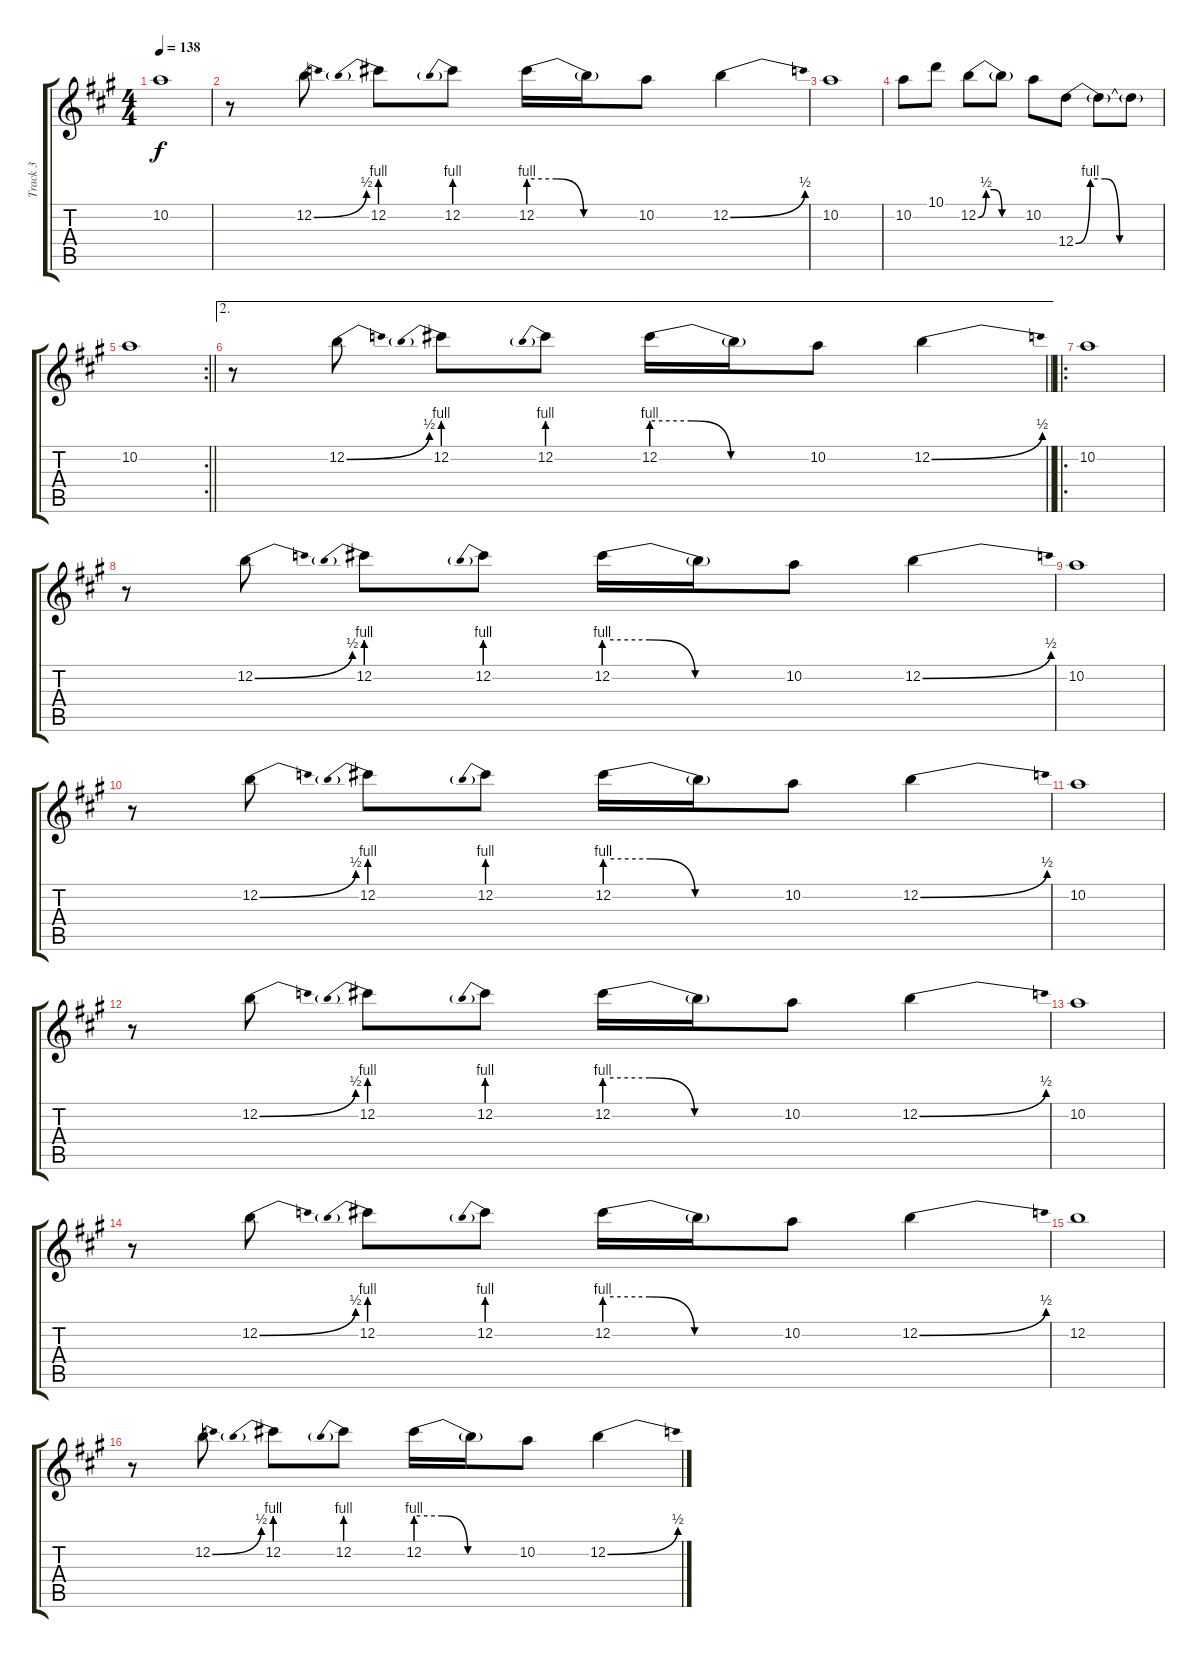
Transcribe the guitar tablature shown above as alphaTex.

\track ("Track 3" "Track 3") {instrument electricguitarjazz}
\staff {score tabs}
\tuning (E4 B3 G3 D3 A2 E2) {hide}
\ts (4 4)
\tempo 138
\clef g2
\ks a
10.2.1{dy f} |
r.8 12.2{be (bend 0 0 60 2)}.8 12.2{be (prebend 0 4 60 4)}.8 12.2{be (prebend 0 4 60 4)}.8 12.2{be (custom 0 4 15 4 30 0 60 0)}.16 12.2{t}.16 10.2.8 12.2{be (bend 0 0 60 2)}.4 |
10.2.1 |
10.2.8 10.1.8 12.2{be (custom 0 0 10 2 20 2 30 0 60 0)}.8 12.2{t}.8 10.2.8 12.4{be (custom 0 0 10 4 20 4 30 0 60 0)}.8 12.4{t}.8 12.4{t}.8 |
\rc 2
\barLineRight lightlight
10.2.1 |
\ae 2
\barLineRight lightlight
r.8 12.2{be (bend 0 0 60 2)}.8 12.2{be (prebend 0 4 60 4)}.8 12.2{be (prebend 0 4 60 4)}.8 12.2{be (custom 0 4 15 4 30 0 60 0)}.16 12.2{t}.16 10.2.8 12.2{be (bend 0 0 60 2)}.4 |
\ro
10.2.1 |
r.8 12.2{be (bend 0 0 60 2)}.8 12.2{be (prebend 0 4 60 4)}.8 12.2{be (prebend 0 4 60 4)}.8 12.2{be (custom 0 4 15 4 30 0 60 0)}.16 12.2{t}.16 10.2.8 12.2{be (bend 0 0 60 2)}.4 |
10.2.1 |
r.8 12.2{be (bend 0 0 60 2)}.8 12.2{be (prebend 0 4 60 4)}.8 12.2{be (prebend 0 4 60 4)}.8 12.2{be (custom 0 4 15 4 30 0 60 0)}.16 12.2{t}.16 10.2.8 12.2{be (bend 0 0 60 2)}.4 |
10.2.1 |
r.8 12.2{be (bend 0 0 60 2)}.8 12.2{be (prebend 0 4 60 4)}.8 12.2{be (prebend 0 4 60 4)}.8 12.2{be (custom 0 4 15 4 30 0 60 0)}.16 12.2{t}.16 10.2.8 12.2{be (bend 0 0 60 2)}.4 |
10.2.1 |
r.8 12.2{be (bend 0 0 60 2)}.8 12.2{be (prebend 0 4 60 4)}.8 12.2{be (prebend 0 4 60 4)}.8 12.2{be (custom 0 4 15 4 30 0 60 0)}.16 12.2{t}.16 10.2.8 12.2{be (bend 0 0 60 2)}.4 |
12.2.1 |
r.8 12.2{be (bend 0 0 60 2)}.8 12.2{be (prebend 0 4 60 4)}.8 12.2{be (prebend 0 4 60 4)}.8 12.2{be (custom 0 4 15 4 30 0 60 0)}.16 12.2{t}.16 10.2.8 12.2{be (bend 0 0 60 2)}.4
